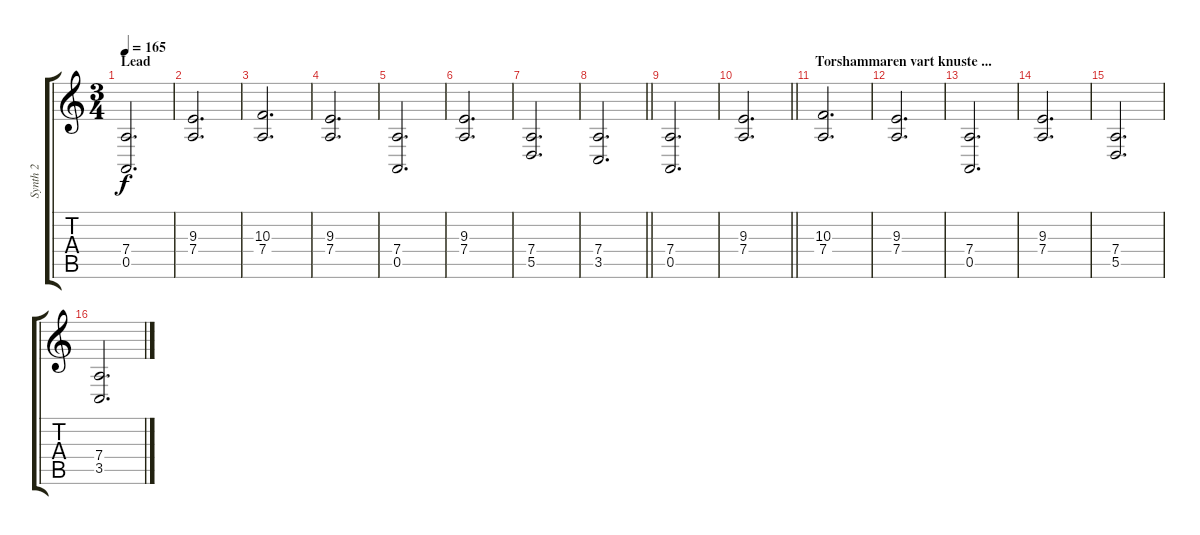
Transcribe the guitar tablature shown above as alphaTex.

\track ("Synth 2" "Synth 2") {instrument choiraahs}
\staff {score tabs}
\tuning (E4 B3 G3 D3 A2 E2) {hide}
\ts (3 4)
\section ("" "Lead")
\tempo 165
\clef g2
\ks c
(7.4 0.5).2{d dy f} |
(9.3 7.4).2{d} |
(10.3 7.4).2{d} |
(9.3 7.4).2{d} |
(7.4 0.5).2{d} |
(9.3 7.4).2{d} |
(7.4 5.5).2{d} |
\barLineRight lightlight
(7.4 3.5).2{d} |
\section ("" "")
(7.4 0.5).2{d} |
\barLineRight lightlight
(9.3 7.4).2{d} |
\section ("" "Torshammaren vart knuste ...")
(10.3 7.4).2{d} |
(9.3 7.4).2{d} |
(7.4 0.5).2{d} |
(9.3 7.4).2{d} |
(7.4 5.5).2{d} |
(7.4 3.5).2{d}
